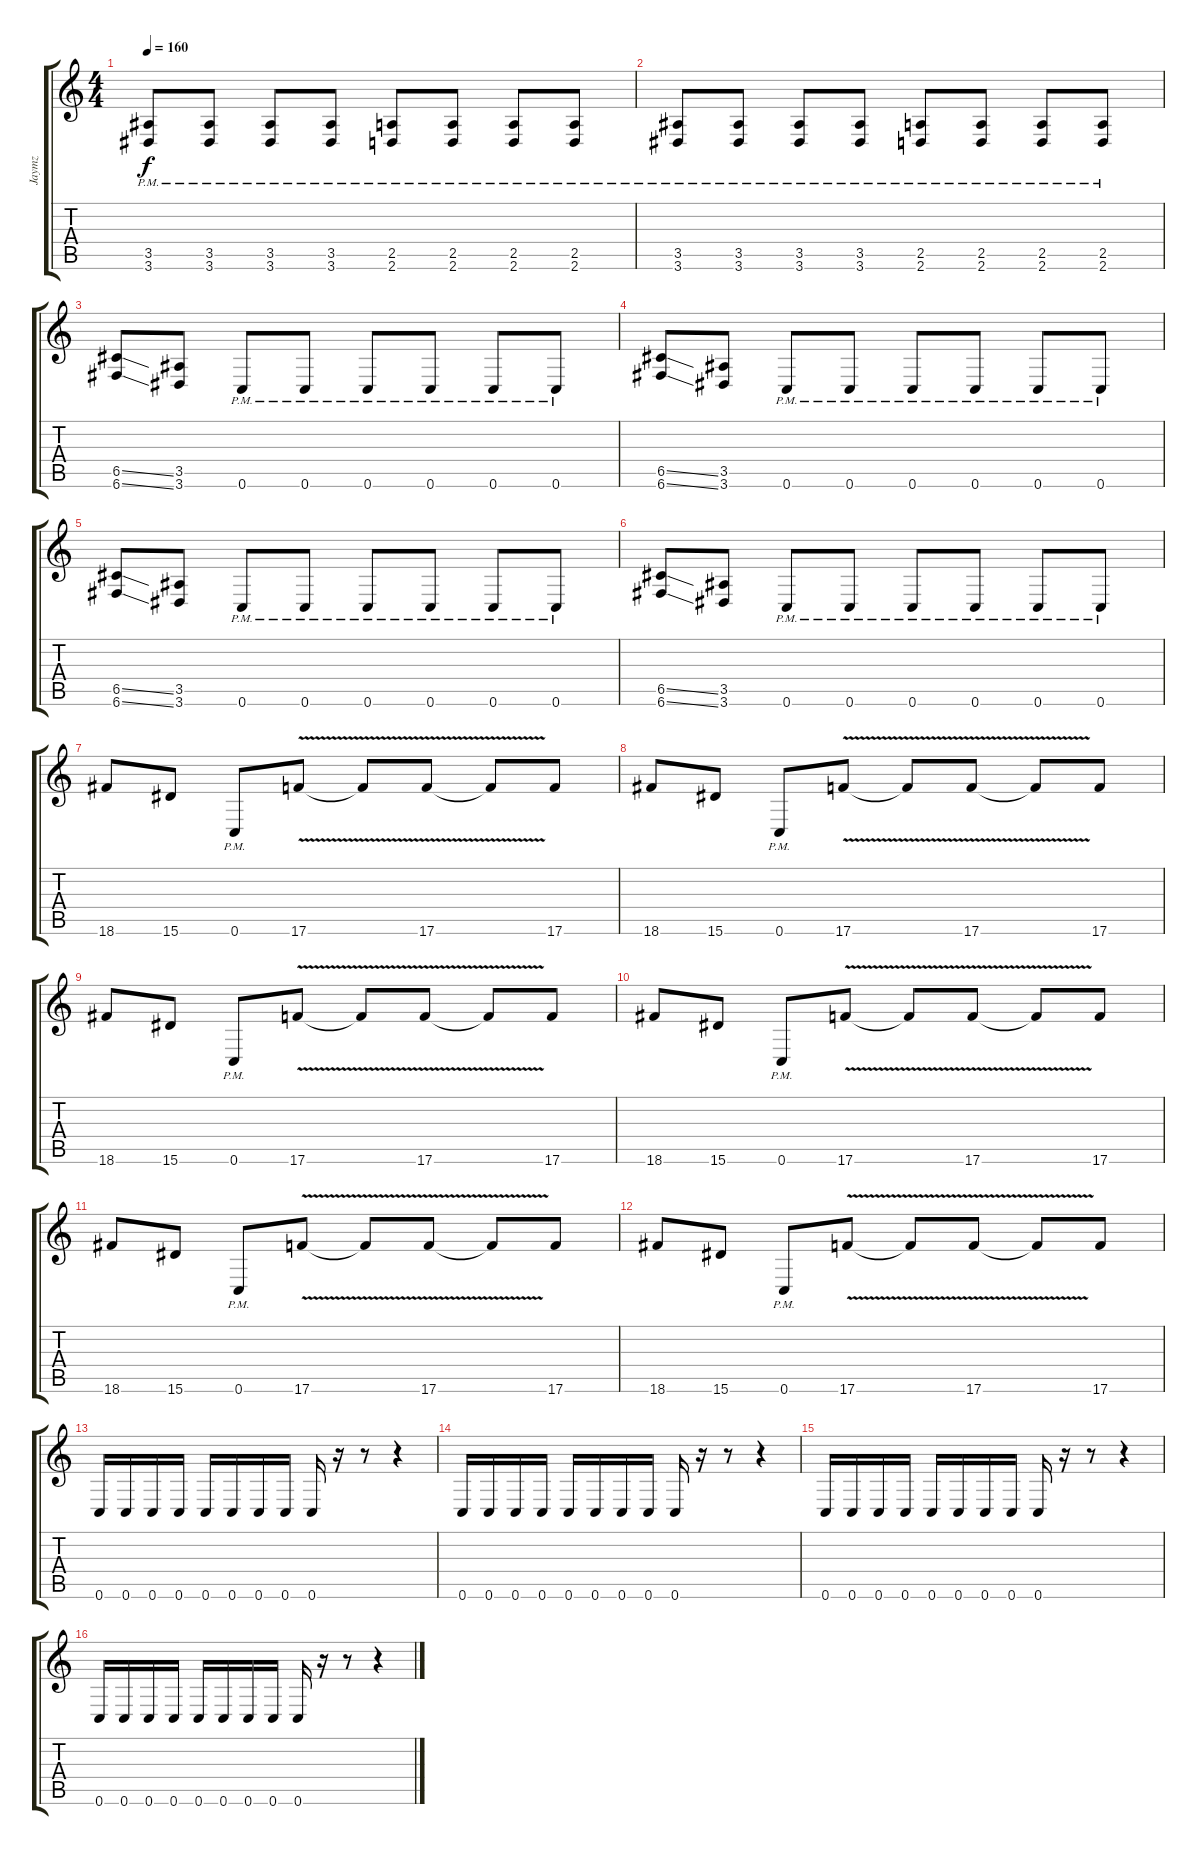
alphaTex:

\track ("Jaymz" "Jaymz") {instrument distortionguitar}
\staff {score tabs}
\tuning (D4 A3 F3 C3 G2 C2) {hide}
\ts (4 4)
\tempo 160
\clef g2
\ks c
(3.5{pm} 3.6{pm}).8{dy f} (3.5{pm} 3.6{pm}).8 (3.5{pm} 3.6{pm}).8 (3.5{pm} 3.6{pm}).8 (2.5{pm} 2.6{pm}).8 (2.5{pm} 2.6{pm}).8 (2.5{pm} 2.6{pm}).8 (2.5{pm} 2.6{pm}).8 |
(3.5{pm} 3.6{pm}).8 (3.5{pm} 3.6{pm}).8 (3.5{pm} 3.6{pm}).8 (3.5{pm} 3.6{pm}).8 (2.5{pm} 2.6{pm}).8 (2.5{pm} 2.6{pm}).8 (2.5{pm} 2.6{pm}).8 (2.5{pm} 2.6{pm}).8 |
(6.5{ss} 6.6{ss}).8 (3.5 3.6).8 0.6{pm}.8 0.6{pm}.8 0.6{pm}.8 0.6{pm}.8 0.6{pm}.8 0.6{pm}.8 |
(6.5{ss} 6.6{ss}).8 (3.5 3.6).8 0.6{pm}.8 0.6{pm}.8 0.6{pm}.8 0.6{pm}.8 0.6{pm}.8 0.6{pm}.8 |
(6.5{ss} 6.6{ss}).8 (3.5 3.6).8 0.6{pm}.8 0.6{pm}.8 0.6{pm}.8 0.6{pm}.8 0.6{pm}.8 0.6{pm}.8 |
(6.5{ss} 6.6{ss}).8 (3.5 3.6).8 0.6{pm}.8 0.6{pm}.8 0.6{pm}.8 0.6{pm}.8 0.6{pm}.8 0.6{pm}.8 |
18.6.8{instrument electricguitarmuted} 15.6.8 0.6{pm}.8 17.6{v}.8 17.6{t}.8 17.6{v}.8 17.6{t}.8 17.6.8 |
18.6.8{instrument electricguitarmuted} 15.6.8 0.6{pm}.8 17.6{v}.8 17.6{t}.8 17.6{v}.8 17.6{t}.8 17.6.8 |
18.6.8{instrument distortionguitar} 15.6.8 0.6{pm}.8 17.6{v}.8 17.6{t}.8 17.6{v}.8 17.6{t}.8 17.6.8 |
18.6.8 15.6.8 0.6{pm}.8 17.6{v}.8 17.6{t}.8 17.6{v}.8 17.6{t}.8 17.6.8 |
18.6.8{instrument electricguitarmuted} 15.6.8 0.6{pm}.8 17.6{v}.8 17.6{t}.8 17.6{v}.8 17.6{t}.8 17.6.8 |
18.6.8{instrument electricguitarmuted} 15.6.8 0.6{pm}.8 17.6{v}.8 17.6{t}.8 17.6{v}.8 17.6{t}.8 17.6.8 |
0.6.16 0.6.16 0.6.16 0.6.16 0.6.16 0.6.16 0.6.16 0.6.16 0.6.16 r.16 r.8 r.4 |
0.6.16 0.6.16 0.6.16 0.6.16 0.6.16 0.6.16 0.6.16 0.6.16 0.6.16 r.16 r.8 r.4 |
0.6.16 0.6.16 0.6.16 0.6.16 0.6.16 0.6.16 0.6.16 0.6.16 0.6.16 r.16 r.8 r.4 |
0.6.16 0.6.16 0.6.16 0.6.16 0.6.16 0.6.16 0.6.16 0.6.16 0.6.16 r.16 r.8 r.4
